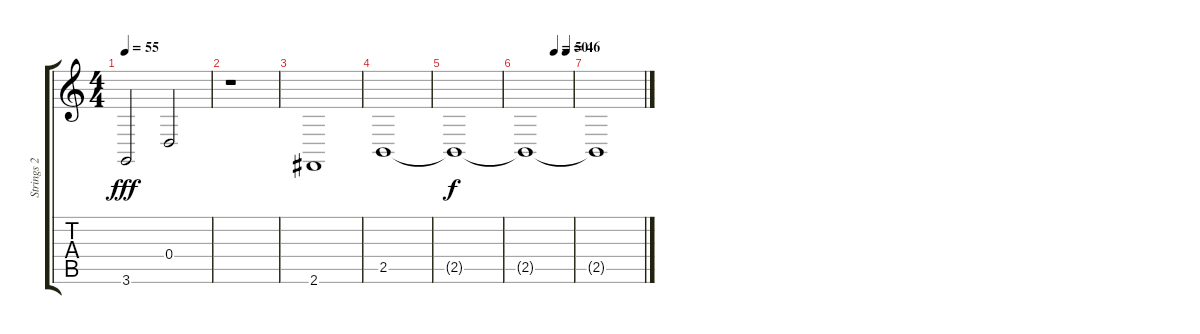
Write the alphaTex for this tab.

\track ("Strings 2" "Strings 2") {instrument stringensemble1}
\staff {score tabs}
\tuning (E4 B3 G3 D3 A2 E2) {hide}
\ts (4 4)
\tempo 55
\clef g2
\ks c
3.6.2{dy fff} 0.4.2 |
r.1 |
2.6.1 |
2.5.1 |
2.5{t}.1{dy f} |
\tempo (50 0.625)
\tempo (46 0.875)
2.5{t}.1 |
2.5{t}.1
